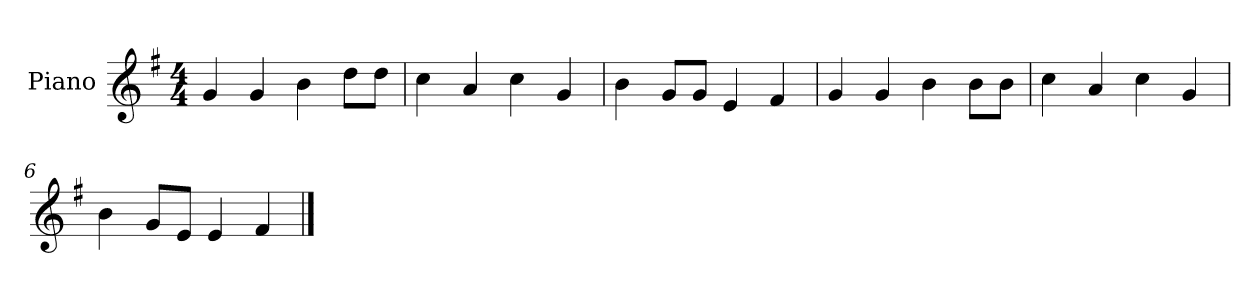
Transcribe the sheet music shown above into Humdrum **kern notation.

**kern
*part1
*staff1
*I"Piano
*I'P-no
*clefG2
*k[f#]
*M4/4
*MM90
=1
4g/
4g/
4b\
8dd\L
8dd\J
=2
4cc\
4a/
4cc\
4g/
=3
4b\
8g/L
8g/J
4e/
4f#/
=4
4g/
4g/
4b\
8b\L
8b\J
=5
4cc\
4a/
4cc\
4g/
=6
4b\
8g/L
8e/J
4e/
4f#/
==
*-
